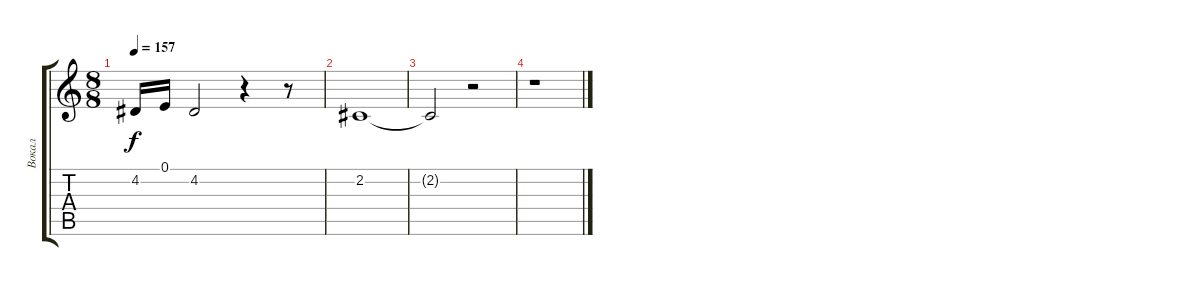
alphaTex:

\track ("Вокал" "Вокал") {instrument tenorsax}
\staff {score tabs}
\tuning (E4 B3 G3 D3 A2 E2) {hide}
\ts (8 8)
\tempo 157
\clef g2
\ks c
4.2.16{dy f} 0.1.16 4.2.2 r.4 r.8 |
2.2.1 |
2.2{t}.2 r.2 |
r.1
